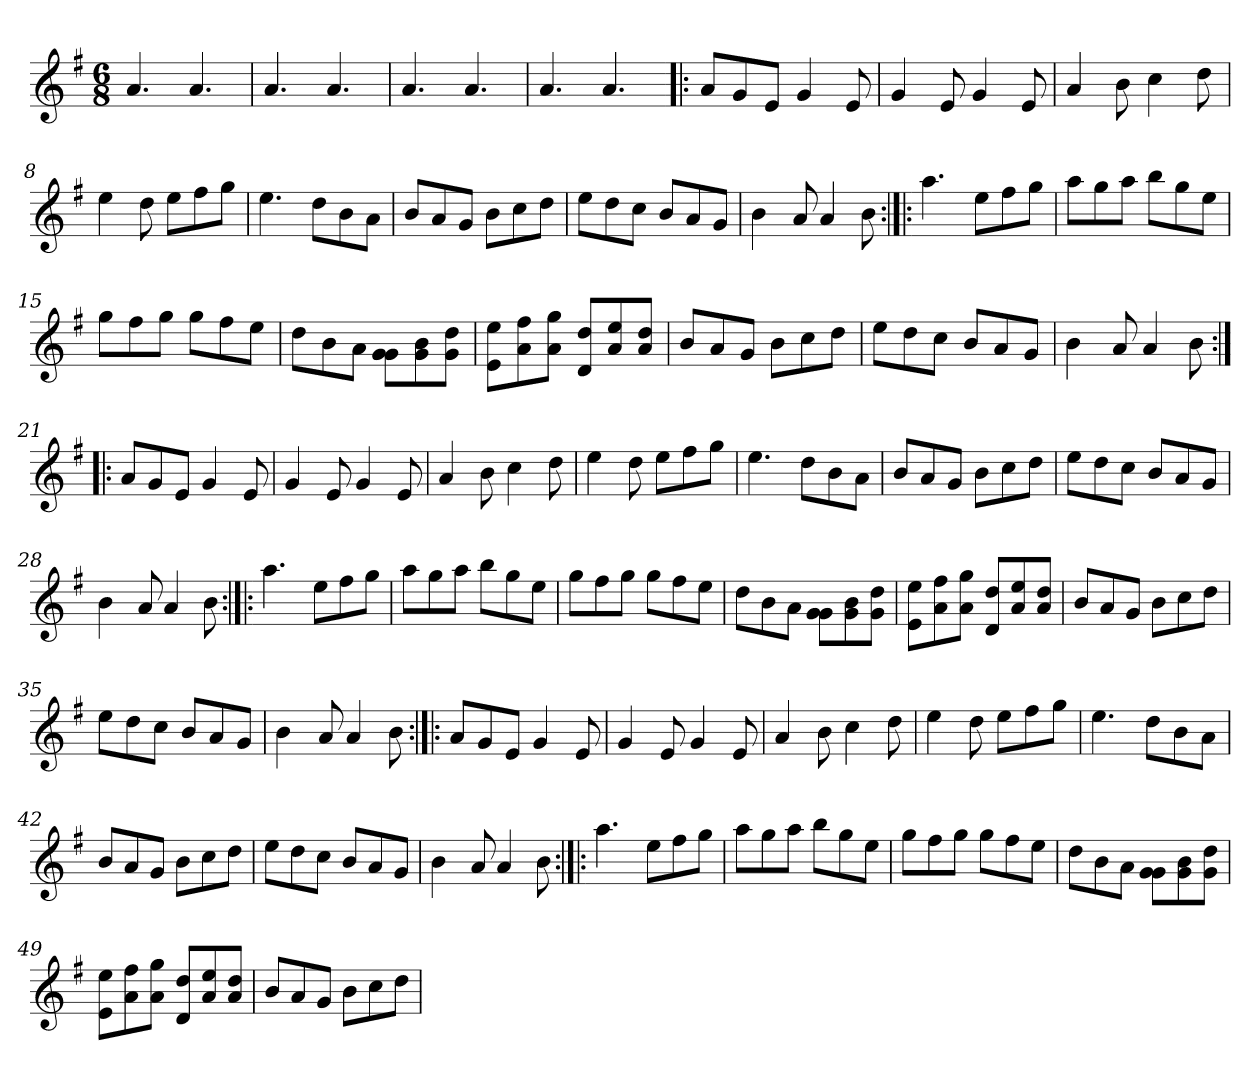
**kern
*part1
*staff1
*clefG2
*k[f#]
*M6/8
*MM180
=1
4.a/
4.a/
=2
4.a/
4.a/
=3
4.a/
4.a/
=4
4.a/
4.a/
=5!|:
8a/L
8g/
8e/J
4g/
8e/
=6
4g/
8e/
4g/
8e/
=7
4a/
8b\
4cc\
8dd\
=8
4ee\
8dd\
8ee\L
8ff#\
8gg\J
=9
4.ee\
8dd\L
8b\
8a\J
=10
8b/L
8a/
8g/J
8b\L
8cc\
8dd\J
!!LO:LB:g=z
=11
8ee\L
8dd\
8cc\J
8b/L
8a/
8g/J
=12
4b\
8a/
4a/
8b\
=13:|!|:
4.aa\
8ee\L
8ff#\
8gg\J
=14
8aa\L
8gg\
8aa\J
8bb\L
8gg\
8ee\J
=15
8gg\L
8ff#\
8gg\J
8gg\L
8ff#\
8ee\J
=16
8dd\L
8b\
8a\J
8g\ 8g\L
8g\ 8b\
8g\ 8dd\J
=17
8e\ 8ee\L
8a\ 8ff#\
8a\ 8gg\J
8d/ 8dd/L
8a/ 8ee/
8a/ 8dd/J
!!LO:LB:g=z
=18
8b/L
8a/
8g/J
8b\L
8cc\
8dd\J
=19
8ee\L
8dd\
8cc\J
8b/L
8a/
8g/J
=20
4b\
8a/
4a/
8b\
=21:|!|:
8a/L
8g/
8e/J
4g/
8e/
=22
4g/
8e/
4g/
8e/
=23
4a/
8b\
4cc\
8dd\
=24
4ee\
8dd\
8ee\L
8ff#\
8gg\J
=25
4.ee\
8dd\L
8b\
8a\J
!!LO:LB:g=z
=26
8b/L
8a/
8g/J
8b\L
8cc\
8dd\J
=27
8ee\L
8dd\
8cc\J
8b/L
8a/
8g/J
=28
4b\
8a/
4a/
8b\
=29:|!|:
4.aa\
8ee\L
8ff#\
8gg\J
=30
8aa\L
8gg\
8aa\J
8bb\L
8gg\
8ee\J
=31
8gg\L
8ff#\
8gg\J
8gg\L
8ff#\
8ee\J
=32
8dd\L
8b\
8a\J
8g\ 8g\L
8g\ 8b\
8g\ 8dd\J
!!LO:LB:g=z
=33
8e\ 8ee\L
8a\ 8ff#\
8a\ 8gg\J
8d/ 8dd/L
8a/ 8ee/
8a/ 8dd/J
=34
8b/L
8a/
8g/J
8b\L
8cc\
8dd\J
=35
8ee\L
8dd\
8cc\J
8b/L
8a/
8g/J
=36
4b\
8a/
4a/
8b\
=37:|!|:
8a/L
8g/
8e/J
4g/
8e/
=38
4g/
8e/
4g/
8e/
=39
4a/
8b\
4cc\
8dd\
=40
4ee\
8dd\
8ee\L
8ff#\
8gg\J
!!LO:LB:g=z
=41
4.ee\
8dd\L
8b\
8a\J
=42
8b/L
8a/
8g/J
8b\L
8cc\
8dd\J
=43
8ee\L
8dd\
8cc\J
8b/L
8a/
8g/J
=44
4b\
8a/
4a/
8b\
=45:|!|:
4.aa\
8ee\L
8ff#\
8gg\J
=46
8aa\L
8gg\
8aa\J
8bb\L
8gg\
8ee\J
=47
8gg\L
8ff#\
8gg\J
8gg\L
8ff#\
8ee\J
!!LO:LB:g=z
=48
8dd\L
8b\
8a\J
8g\ 8g\L
8g\ 8b\
8g\ 8dd\J
=49
8e\ 8ee\L
8a\ 8ff#\
8a\ 8gg\J
8d/ 8dd/L
8a/ 8ee/
8a/ 8dd/J
=50
8b/L
8a/
8g/J
8b\L
8cc\
8dd\J
=
*-
